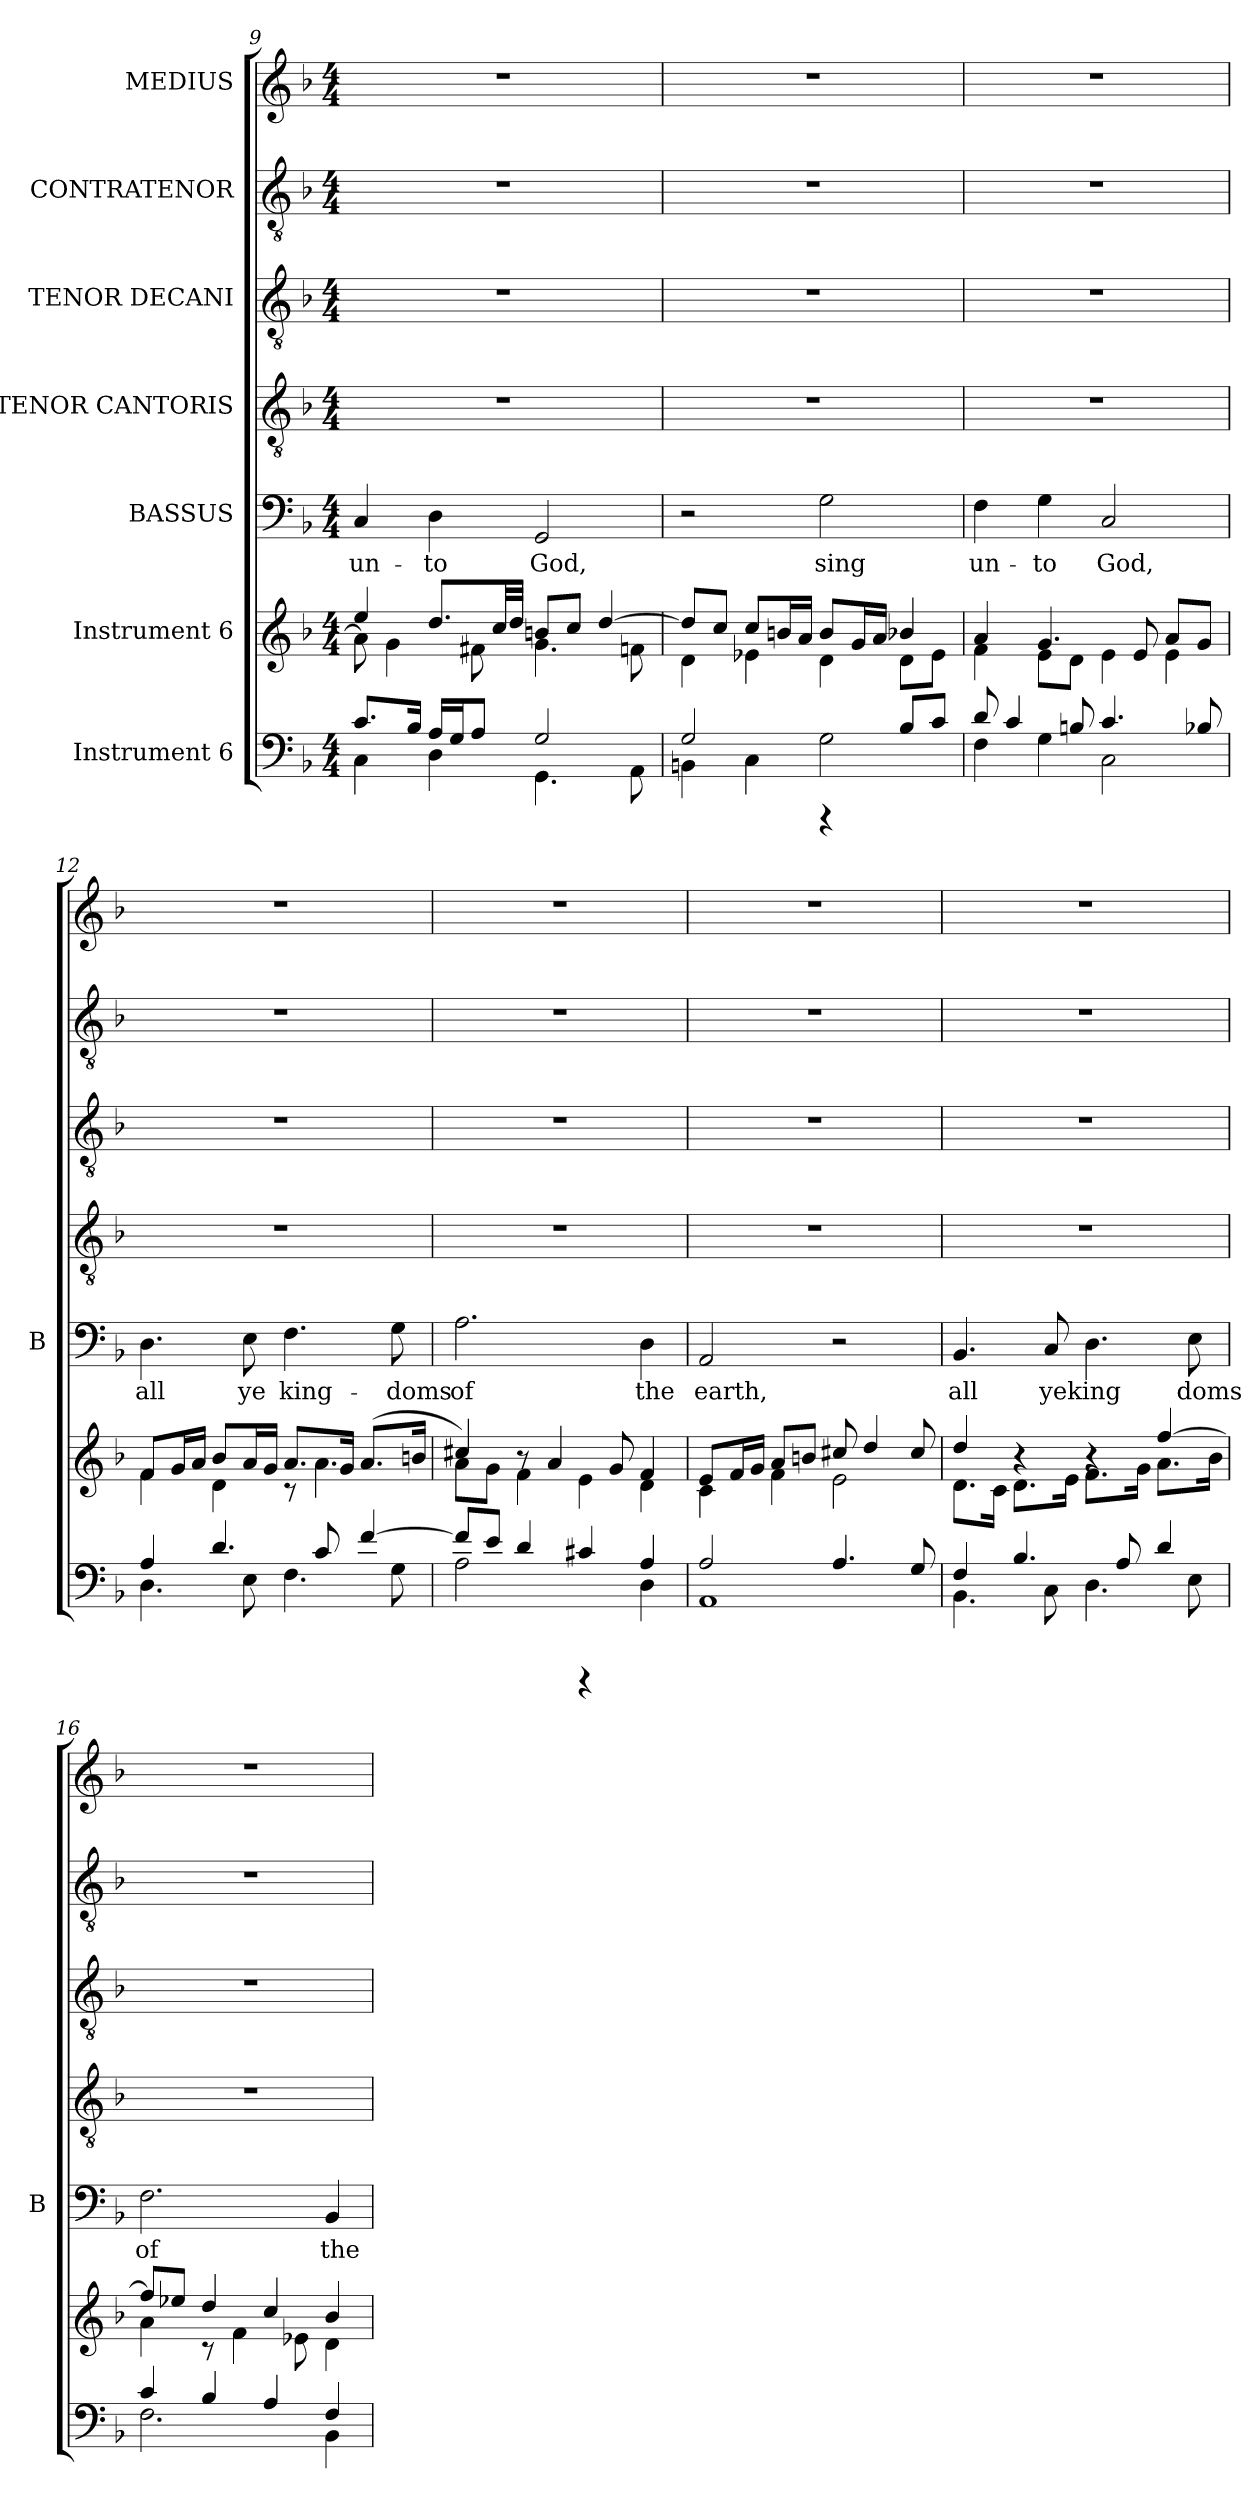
**kern	**kern	**kern	**text	**kern	**kern	**kern	**kern
*part7	*part6	*part5	*part5	*part4	*part3	*part2	*part1
*staff7	*staff6	*staff5	*staff5	*staff4	*staff3	*staff2	*staff1
*I"Instrument 6	*I"Instrument 6	*I"BASSUS	*	*I"TENOR CANTORIS	*I"TENOR DECANI	*I"CONTRATENOR	*I"MEDIUS
*	*	*I'B	*	*	*	*	*
*clefF4	*clefG2	*clefF4	*	*clefGv2	*clefGv2	*clefGv2	*clefG2
*k[b-]	*k[b-]	*k[b-]	*	*k[b-]	*k[b-]	*k[b-]	*k[b-]
*F:	*F:	*F:	*	*F:	*F:	*F:	*F:
*M4/4	*M4/4	*M4/4	*	*M4/4	*M4/4	*M4/4	*M4/4
=9	=9	=9	=9	=9	=9	=9	=9
*^	*^	*	*	*	*	*	*
!	!	!	!	!	!LO:LY:b:cj	!	!	!	!
8.c/L	4C\	4ee/	8a\]	4C/	un-	1r	1r	1r	1r
.	.	.	4g\	.	.	.	.	.	.
16B-/J	.	.	.	.	.	.	.	.	.
!	!	!	!	!	!LO:LY:b:cj	!	!	!	!
16A/L	4D\	8.dd/L	.	4D\	-to	.	.	.	.
16G/	.	.	.	.	.	.	.	.	.
8A/J	.	.	8f#X\	.	.	.	.	.	.
.	.	32cc/	.	.	.	.	.	.	.
.	.	32dd/J	.	.	.	.	.	.	.
!	!	!	!	!	!LO:LY:b:cj	!	!	!	!
2G/	4.GG\	8bn/L	4.g\	2GG/	God,	.	.	.	.
.	.	8cc/J	.	.	.	.	.	.	.
.	.	[>4dd/	.	.	.	.	.	.	.
.	8AA\	.	8fn\	.	.	.	.	.	.
=10	=10	=10	=10	=10	=10	=10	=10	=10	=10
2G/	4BBn\	8dd/L]	4d\	2r	.	1r	1r	1r	1r
.	.	8cc/J	.	.	.	.	.	.	.
.	4C\	8cc/L	4e-X\	.	.	.	.	.	.
.	.	16bn/	.	.	.	.	.	.	.
.	.	16a/J	.	.	.	.	.	.	.
!	!	!	!	!	!LO:LY:b:cj	!	!	!	!
4rEEE	2G\	8b/L	4d\	2G\	sing	.	.	.	.
.	.	16g/	.	.	.	.	.	.	.
.	.	16a/J	.	.	.	.	.	.	.
8B-/L	.	4b-X/	8d\L	.	.	.	.	.	.
8c/J	.	.	8e-\J	.	.	.	.	.	.
=11	=11	=11	=11	=11	=11	=11	=11	=11	=11
!	!	!	!	!	!LO:LY:b:cj	!	!	!	!
8d/	4F\	4a/	4f\	4F\	un-	1r	1r	1r	1r
4c/	.	.	.	.	.	.	.	.	.
!	!	!	!	!	!LO:LY:b:cj	!	!	!	!
.	4G\	4.g/	8e\L	4G\	-to	.	.	.	.
8Bn/	.	.	8d\J	.	.	.	.	.	.
!	!	!	!	!	!LO:LY:b:cj	!	!	!	!
4.c/	2C\	.	4e\	2C/	God,	.	.	.	.
.	.	8e/	.	.	.	.	.	.	.
.	.	8a/L	4e\	.	.	.	.	.	.
8B-X/	.	8g/J	.	.	.	.	.	.	.
!!LO:PB:g=z
=12	=12	=12	=12	=12	=12	=12	=12	=12	=12
!	!	!	!	!	!LO:LY:b:cj	!	!	!	!
4A/	4.D\	8f/L	4f\	4.D\	all	1r	1r	1r	1r
.	.	16g/	.	.	.	.	.	.	.
.	.	16a/J	.	.	.	.	.	.	.
4.d/	.	8b-/L	4d\	.	.	.	.	.	.
!	!	!	!	!	!LO:LY:b:cj	!	!	!	!
.	8E\	16a/	.	8E\	ye	.	.	.	.
.	.	16g/J	.	.	.	.	.	.	.
!	!	!	!	!	!LO:LY:b:cj	!	!	!	!
.	4.F\	8.a/L	8rc	4.F\	king-	.	.	.	.
8c/	.	.	4.a\	.	.	.	.	.	.
.	.	16g/J	.	.	.	.	.	.	.
[>4f/	.	(<8.a/L	.	.	.	.	.	.	.
!	!	!	!	!	!LO:LY:b:cj	!	!	!	!
.	8G\	.	.	8G\	-doms	.	.	.	.
.	.	16bn/J	.	.	.	.	.	.	.
=13	=13	=13	=13	=13	=13	=13	=13	=13	=13
!	!	!	!	!	!LO:LY:b:cj	!	!	!	!
8f/L]	2A\	4cc#X/)	8a\L	2.A\	of	1r	1r	1r	1r
8e/J	.	.	8g\J	.	.	.	.	.	.
4d/	.	8ra	4f\	.	.	.	.	.	.
.	.	4a/	.	.	.	.	.	.	.
4c#X/	4rGGGG	.	4e\	.	.	.	.	.	.
.	.	8g/	.	.	.	.	.	.	.
!	!	!	!	!	!LO:LY:b:cj	!	!	!	!
4A/	4D\	4f/	4d\	4D\	the	.	.	.	.
=14	=14	=14	=14	=14	=14	=14	=14	=14	=14
!	!	!	!	!	!LO:LY:b:cj	!	!	!	!
2A/	1AA	8e/L	4c\	2AA/	earth,	1r	1r	1r	1r
.	.	16f/	.	.	.	.	.	.	.
.	.	16g/J	.	.	.	.	.	.	.
.	.	8a/L	4f\	.	.	.	.	.	.
.	.	8bn/J	.	.	.	.	.	.	.
4.A/	.	8cc#X/	2e\	2r	.	.	.	.	.
.	.	4dd/	.	.	.	.	.	.	.
8G/	.	8cc#/	.	.	.	.	.	.	.
=15	=15	=15	=15	=15	=15	=15	=15	=15	=15
!	!	!	!	!	!LO:LY:b:cj	!	!	!	!
4F/	4.BB-\	4dd/	8.d\L	4.BB-/	all	1r	1r	1r	1r
.	.	.	16c\J	.	.	.	.	.	.
4.B-/	.	4ra	8.d\L	.	.	.	.	.	.
!	!	!	!	!	!LO:LY:b:cj	!	!	!	!
.	8C\	.	.	8C/	yeking-	.	.	.	.
.	.	.	16e\J	.	.	.	.	.	.
!	!	!	!	!	!LO:LY:b:cj	!	!	!	!
.	4.D\	4ra	8.f\L	4.D\	--	.	.	.	.
8A/	.	.	.	.	.	.	.	.	.
.	.	.	16g\J	.	.	.	.	.	.
4d/	.	[>4ff/	8.a\L	.	.	.	.	.	.
!	!	!	!	!	!LO:LY:b:cj	!	!	!	!
.	8E\	.	.	8E\	-doms	.	.	.	.
.	.	.	16b-\J	.	.	.	.	.	.
=16	=16	=16	=16	=16	=16	=16	=16	=16	=16
!	!	!	!	!	!LO:LY:b:cj	!	!	!	!
4c/	2.F\	8ff/L]	4a\	2.F\	of	1r	1r	1r	1r
.	.	8ee-X/J	.	.	.	.	.	.	.
4B-/	.	4dd/	8rc	.	.	.	.	.	.
.	.	.	4f\	.	.	.	.	.	.
4A/	.	4cc/	.	.	.	.	.	.	.
.	.	.	8e-X\	.	.	.	.	.	.
!	!	!	!	!	!LO:LY:b:cj	!	!	!	!
4F/	4BB-\	4b-/	4d\	4BB-/	the	.	.	.	.
*v	*v	*	*	*	*	*	*	*	*
*	*v	*v	*	*	*	*	*	*
=	=	=	=	=	=	=	=
*-	*-	*-	*-	*-	*-	*-	*-
